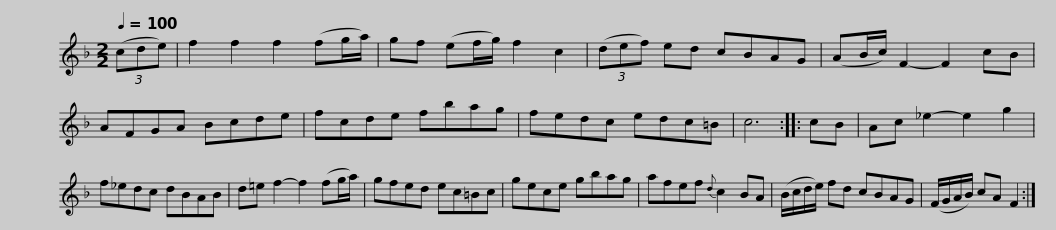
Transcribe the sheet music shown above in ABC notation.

X:1
L:1/8
Q:1/4=100
M:2/2
I:linebreak $
K:F
V:1 treble
V:1
 (3(cde) | f2 f2 f2 (fg/a/) | gf (ef/g/) f2 c2 | (3(def) ed cBAG | (AB/c/) F2- F2 cB | %5
 AFGA Bcde |$ fcde fbag | fedc edc=B | c6 :: cB | %10
 Ac _e2- e2 g2 | f_edc dBAB | d=e f2- f2 (fg/a/) |$ gfed ec=Bc | gece gbag | %15
 afef{d} c2 BA | (B/c/d/e/) fd cBAG | (F/G/A/B/) cA F2 :| %18
